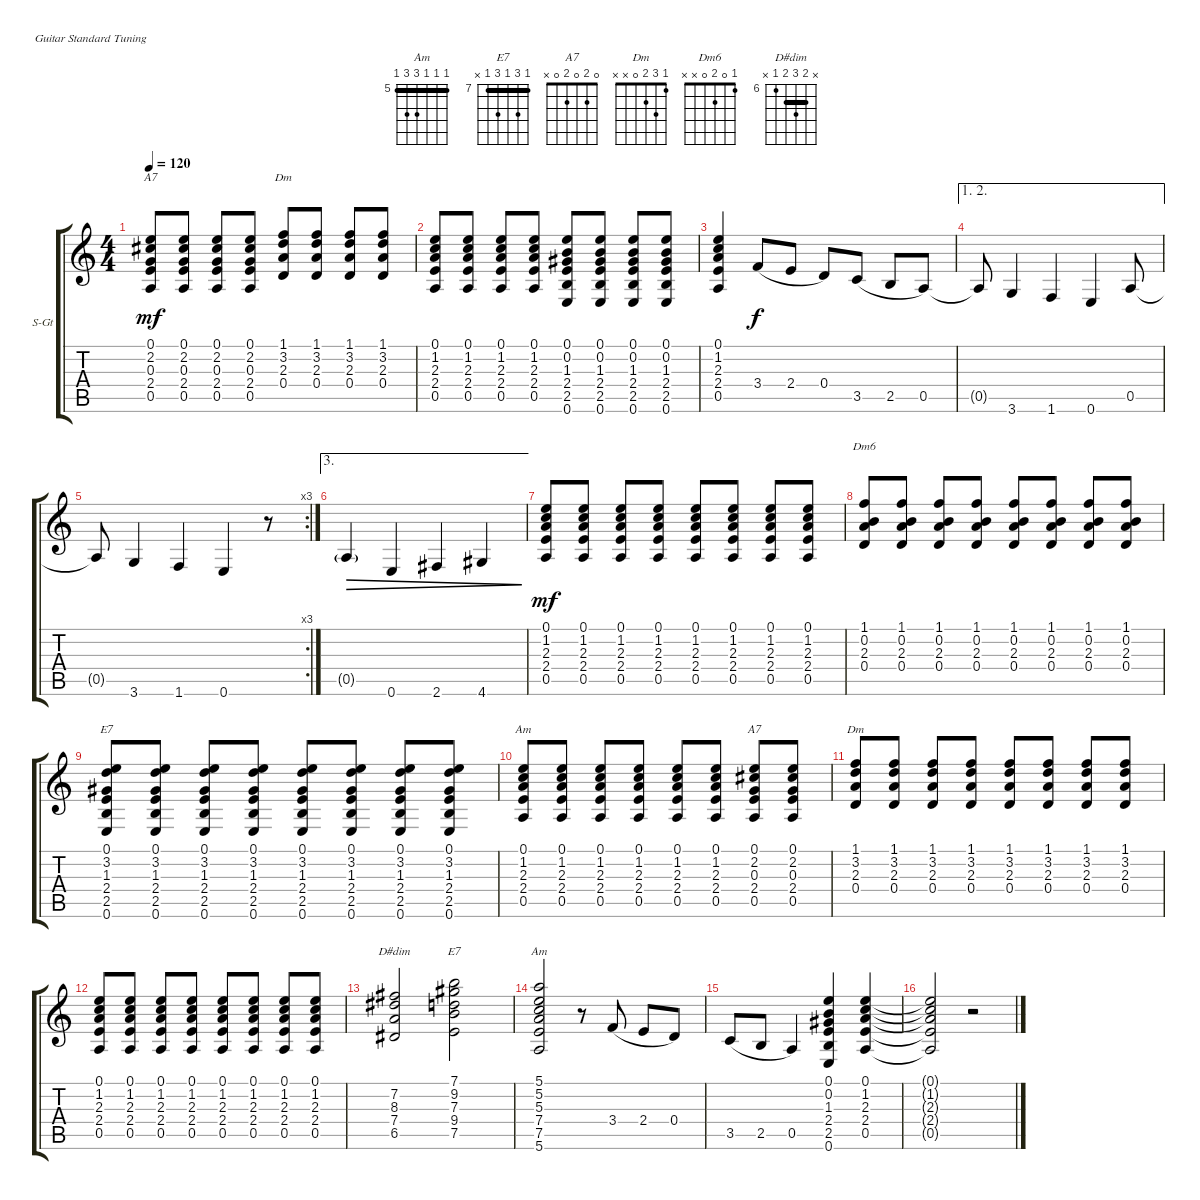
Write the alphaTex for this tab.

\defaultSystemsLayout 4
\bracketExtendMode groupsimilarinstruments
\firstSystemTrackNameOrientation horizontal
\otherSystemsTrackNameOrientation horizontal
\track ("Steel Guitar" "S-Gt") {instrument acousticguitarsteel}
\staff {score tabs}
\tuning (E4 B3 G3 D3 A2 E2)
\chord ("Am" 0 1 2 2 0 x)
\chord ("E7" 0 3 1 2 2 0)
\chord ("A7" 0 2 0 2 0 x)
\chord ("Dm" 1 3 2 0 x x)
\chord ("Dm6" 1 0 2 0 x x)
\chord ("D#dim" x 7 8 7 6 x) {firstfret 6 barre 7}
\chord ("E7" 7 9 7 9 7 x) {firstfret 7 barre (7 7)}
\chord ("Am" 5 5 5 7 7 5) {firstfret 5 barre (5 5 5)}
\ts (4 4)
\tempo 120
\clef g2
\ks c
(0.5 2.4 0.3 2.2 0.1).8{ch "A7" dy mf} (0.5 2.4 0.3 2.2 0.1).8 (0.5 2.4 0.3 2.2 0.1).8 (0.5 2.4 0.3 2.2 0.1).8 (0.4 2.3 3.2 1.1).8{ch "Dm"} (0.4 2.3 3.2 1.1).8 (0.4 2.3 3.2 1.1).8 (0.4 2.3 3.2 1.1).8 |
(0.5 2.4 2.3 1.2 0.1).8 (0.5 2.4 2.3 1.2 0.1).8 (0.5 2.4 2.3 1.2 0.1).8 (0.5 2.4 2.3 1.2 0.1).8 (0.6 2.5 2.4 1.3 0.2 0.1).8 (0.6 2.5 2.4 1.3 0.2 0.1).8 (0.6 2.5 2.4 1.3 0.2 0.1).8 (0.6 2.5 2.4 1.3 0.2 0.1).8 |
(0.5 2.4 2.3 1.2 0.1).4 3.4.8{dy f legatoorigin} 2.4.8{legatoorigin} 0.4.8 3.5.8{legatoorigin} 2.5.8{legatoorigin} 0.5.8 |
\ae (1 2)
0.5{t}.8 3.6.4 1.6.4 0.6.4 0.5.8 |
\rc 3
0.5{t}.8 3.6.4 1.6.4 0.6.4 r.8 |
\ae 3
0.5{g}.4{dec} 0.6.4{dec} 2.6.4{dec} 4.6.4{dec} |
(0.5 2.4 2.3 1.2 0.1).8{dy mf} (0.5 2.4 2.3 1.2 0.1).8 (0.5 2.4 2.3 1.2 0.1).8 (0.5 2.4 2.3 1.2 0.1).8 (0.5 2.4 2.3 1.2 0.1).8 (0.5 2.4 2.3 1.2 0.1).8 (0.5 2.4 2.3 1.2 0.1).8 (0.5 2.4 2.3 1.2 0.1).8 |
(0.4 2.3 0.2 1.1).8{ch "Dm6"} (0.4 2.3 0.2 1.1).8 (0.4 2.3 0.2 1.1).8 (0.4 2.3 0.2 1.1).8 (0.4 2.3 0.2 1.1).8 (0.4 2.3 0.2 1.1).8 (0.4 2.3 0.2 1.1).8 (0.4 2.3 0.2 1.1).8 |
(0.6 2.5 2.4 1.3 3.2 0.1).8{ch "E7"} (0.6 2.5 2.4 1.3 3.2 0.1).8 (0.6 2.5 2.4 1.3 3.2 0.1).8 (0.6 2.5 2.4 1.3 3.2 0.1).8 (0.6 2.5 2.4 1.3 3.2 0.1).8 (0.6 2.5 2.4 1.3 3.2 0.1).8 (0.6 2.5 2.4 1.3 3.2 0.1).8 (0.6 2.5 2.4 1.3 3.2 0.1).8 |
(0.5 2.4 2.3 1.2 0.1).8{ch "Am"} (0.5 2.4 2.3 1.2 0.1).8 (0.5 2.4 2.3 1.2 0.1).8 (0.5 2.4 2.3 1.2 0.1).8 (0.5 2.4 2.3 1.2 0.1).8 (0.5 2.4 2.3 1.2 0.1).8 (0.5 2.4 0.3 2.2 0.1).8{ch "A7"} (0.5 2.4 0.3 2.2 0.1).8 |
(0.4 2.3 3.2 1.1).8{ch "Dm"} (0.4 2.3 3.2 1.1).8 (0.4 2.3 3.2 1.1).8 (0.4 2.3 3.2 1.1).8 (0.4 2.3 3.2 1.1).8 (0.4 2.3 3.2 1.1).8 (0.4 2.3 3.2 1.1).8 (0.4 2.3 3.2 1.1).8 |
(0.5 2.4 2.3 1.2 0.1).8 (0.5 2.4 2.3 1.2 0.1).8 (0.5 2.4 2.3 1.2 0.1).8 (0.5 2.4 2.3 1.2 0.1).8 (0.5 2.4 2.3 1.2 0.1).8 (0.5 2.4 2.3 1.2 0.1).8 (0.5 2.4 2.3 1.2 0.1).8 (0.5 2.4 2.3 1.2 0.1).8 |
(6.5 7.4 8.3 7.2).2{ch "D#dim"} (7.5 9.4 7.3 9.2 7.1).2{ch "E7"} |
(5.6 7.5 7.4 5.3 5.2 5.1).2{ch "Am"} r.8 3.4.8{legatoorigin} 2.4.8{legatoorigin} 0.4.8 |
3.5.8{legatoorigin} 2.5.8{legatoorigin} 0.5.4 (0.6 2.5 2.4 1.3 0.2 0.1).4 (0.5 2.4 2.3 1.2 0.1).4 |
(0.5{t} 2.4{t} 2.3{t} 1.2{t} 0.1{t}).2 r.2
